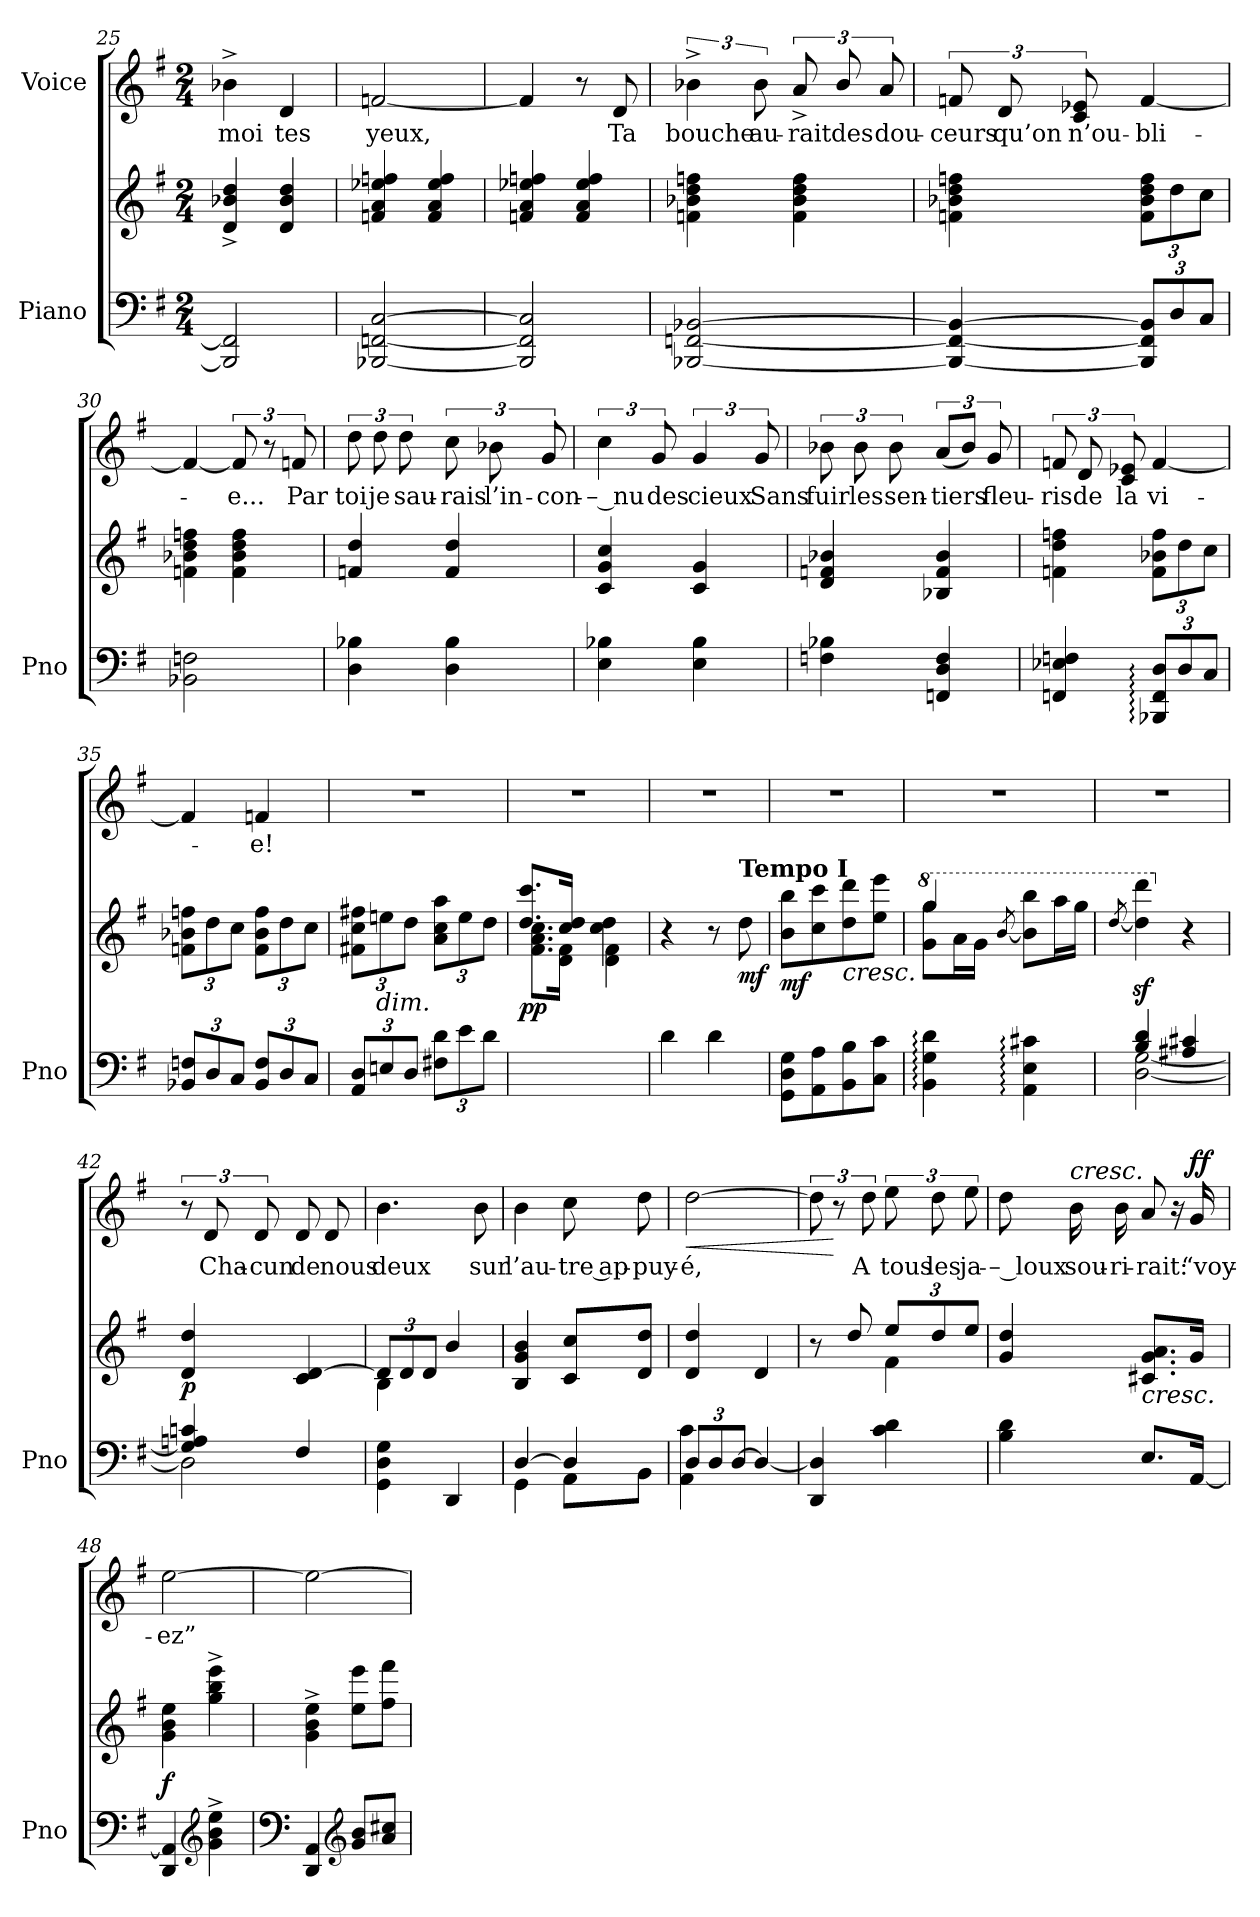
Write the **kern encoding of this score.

**kern	**kern	**dynam	**kern	**text	**dynam
*part2	*part2	*part2	*part1	*part1	*part1
*staff3	*staff2	*staff2/3	*staff1	*staff1	*staff1
*I"Piano	*	*	*I"Voice	*	*
*I'Pno	*	*	*	*	*
*clefF4	*clefG2	*	*clefG2	*	*
*k[f#]	*k[f#]	*	*k[f#]	*	*
*M2/4	*M2/4	*	*M2/4	*	*
=25	=25	=25	=25	=25	=25
!	!	!	!	!LO:LY:b	!
2BBB-/] 2FF/]	4d/^ 4b-X/^ 4dd/^	.	4b-X^\	moi	.
!	!	!	!	!LO:LY:b	!
.	4d/ 4b-/ 4dd/	.	4d/	tes	.
=26	=26	=26	=26	=26	=26
!	!	!	!	!LO:LY:b	!
[2BBB-X/ [2FFn/ [2C/	4fn/ 4a/ 4ee-X/ 4ffn/	.	[2fn/	yeux,	.
.	4f/ 4a/ 4ee-/ 4ff/	.	.	.	.
=27	=27	=27	=27	=27	=27
2BBB-/] 2FF/] 2C/]	4fn/ 4a/ 4ee-X/ 4ffn/	.	4f/]	.	.
.	4f/ 4a/ 4ee-/ 4ff/	.	8r	.	.
!	!	!	!	!LO:LY:b	!
.	.	.	8d/	Ta	.
!!LO:PB:g=z
=28	=28	=28	=28	=28	=28
!	!	!	!	!LO:LY:b	!
[2BBB-X/ [2FFn/ [2BB-X/	4fn\ 4b-X\ 4dd\ 4ffn\	.	6b-X^\	bouche	.
!	!	!	!	!LO:LY:b	!
.	.	.	12b-\	au-	.
!	!	!	!	!LO:LY:b	!
.	4f\ 4b-\ 4dd\ 4ff\	.	12a^/	-rait	.
!	!	!	!	!LO:LY:b	!
.	.	.	12b-/	des	.
!	!	!	!	!LO:LY:b	!
.	.	.	12a/	dou-	.
=29	=29	=29	=29	=29	=29
!	!	!	!	!LO:LY:b	!
4BBB-/_ 4FF/_ 4BB-/_	4fn\ 4b-X\ 4dd\ 4ffn\	.	12fn/	-ceurs	.
!	!	!	!	!LO:LY:b	!
.	.	.	12d/	qu’on	.
!	!	!	!	!LO:LY:b	!
.	.	.	12c/ 12e-X/	n’ou-	.
*Xbrackettup	*Xbrackettup	*	*	*	*
!	!	!	!	!LO:LY:b	!
12BBB-/] 12FF/] 12BB-/]L	12f\ 12b-\ 12dd\ 12ff\L	.	[4f/	-bli-	.
12D/	12dd\	.	.	.	.
12C/J	12cc\J	.	.	.	.
=30	=30	=30	=30	=30	=30
2BB-X\ 2Fn\	4fn\ 4b-X\ 4dd\ 4ffn\	.	4f/_	.	.
!	!	!	!	!LO:LY:b	!
.	4f\ 4b-\ 4dd\ 4ff\	.	12f/]	-e...	.
.	.	.	12r	.	.
!	!	!	!	!LO:LY:b	!
.	.	.	12fn/	Par	.
=31	=31	=31	=31	=31	=31
!	!	!	!	!LO:LY:b	!
4D\ 4B-X\	4fn/ 4dd/	.	12dd\	toi	.
!	!	!	!	!LO:LY:b	!
.	.	.	12dd\	je	.
!	!	!	!	!LO:LY:b	!
.	.	.	12dd\	sau-	.
!	!	!	!	!LO:LY:b	!
4D\ 4B-\	4f/ 4dd/	.	12cc\	-rais	.
!	!	!	!	!LO:LY:b	!
.	.	.	12b-X\	l’in-	.
!	!	!	!	!LO:LY:b	!
.	.	.	12g/	-con-	.
!!LO:LB:g=z
=32	=32	=32	=32	=32	=32
!	!	!	!	!LO:LY:b	!
4E\ 4B-X\	4c/ 4g/ 4cc/	.	6cc\	-– nu	.
!	!	!	!	!LO:LY:b	!
.	.	.	12g/	des	.
!	!	!	!	!LO:LY:b	!
4E\ 4B-\	4c/ 4g/	.	6g/	cieux	.
!	!	!	!	!LO:LY:b	!
.	.	.	12g/	Sans	.
=33	=33	=33	=33	=33	=33
!	!	!	!	!LO:LY:b	!
4Fn\ 4B-X\	4d/ 4fn/ 4b-X/	.	12b-X\	fuir	.
!	!	!	!	!LO:LY:b	!
.	.	.	12b-\	les	.
!	!	!	!	!LO:LY:b	!
.	.	.	12b-\	sen-	.
!	!	!	!	!LO:LY:b	!
4FFn/ 4D/ 4F/	4B-X/ 4f/ 4b-/	.	(<12a/L	-tiers	.
.	.	.	12b-/J)	.	.
!	!	!	!	!LO:LY:b	!
.	.	.	12g/	fleu-	.
=34	=34	=34	=34	=34	=34
!	!	!	!	!LO:LY:b	!
4FFn/ 4E-X/ 4Fn/	4fn\ 4dd\ 4ffn\	.	12fn/	-ris	.
!	!	!	!	!LO:LY:b	!
.	.	.	12d/	de	.
!	!	!	!	!LO:LY:b	!
.	.	.	12c/ 12e-X/	la	.
!	!	!	!	!LO:LY:b	!
12BBB-X/: 12FF/: 12D/:L	12f\ 12b-X\ 12ff\L	.	[4f/	vi-	.
12D/	12dd\	.	.	.	.
12C/J	12cc\J	.	.	.	.
!!LO:LB:g=z
=35	=35	=35	=35	=35	=35
12BB-X/ 12Fn/L	12fn\ 12b-X\ 12ffn\L	.	4f/]	.	.
12D/	12dd\	.	.	.	.
12C/J	12cc\J	.	.	.	.
!	!	!	!	!LO:LY:b	!
12BB-/ 12F/L	12f\ 12b-\ 12ff\L	.	4fn/	-e!	.
12D/	12dd\	.	.	.	.
12C/J	12cc\J	.	.	.	.
=36	=36	=36	=36	=36	=36
12AA/ 12D/L	12f#X\ 12cc\ 12ff#X\L	.	2r	.	.
!	!LO:TX:b:i:t=dim.	!	!	!	!
12En/	12een\	.	.	.	.
12D/J	12dd\J	.	.	.	.
12F#X\ 12d\L	12a\ 12cc\ 12aa\L	.	.	.	.
12e\	12ee\	.	.	.	.
12d\J	12dd\J	.	.	.	.
=37	=37	=37	=37	=37	=37
*	*^	*	*	*	*
!	!	!	!LO:DY:b	!	!	!
2ryy	8.dd/ 8.ccc/L	8.f#\ 8.a\ 8.cc\L	pp	2r	.	.
.	16cc/ 16dd/Jk	16d\ 16f#\Jk	.	.	.	.
.	4cc\ 4dd\	4d\ 4f#\	.	.	.	.
*	*v	*v	*	*	*	*
=38	=38	=38	=38	=38	=38
4d\	4r	.	2r	.	.
4d\	8r	.	.	.	.
!	!LO:TX:a:B:t=Tempo I	!	!	!	!
!	!	!LO:DY:b	!	!	!
.	8dd\	mf	.	.	.
!!LO:LB:g=z
=39	=39	=39	=39	=39	=39
!	!	!LO:DY:b	!	!	!
8GG\ 8D\ 8G\L	8b\ 8bb\L	mf	2r	.	.
8AA\ 8A\	8cc\ 8ccc\	.	.	.	.
!	!LO:TX:b:i:t=cresc.	!	!	!	!
8BB\ 8B\	8dd\ 8ddd\	.	.	.	.
8C\ 8c\J	8ee\ 8eee\J	.	.	.	.
=40	=40	=40	=40	=40	=40
*	*8va	*	*	*	*
*	*^	*	*	*	*
4BB\: 4G\: 4d\:	4ggg/	8gg\ 8ggg\L	.	2r	.	.
.	.	16aa\L	.	.	.	.
.	.	16gg\JJ	.	.	.	.
.	[8qbb/	.	.	.	.	.
4AA\: 4E\: 4c#X\:	8bb\] 8bbb\L	4ryy	.	.	.	.
.	16aaa\L	.	.	.	.	.
.	16ggg\JJ	.	.	.	.	.
*	*v	*v	*	*	*	*
=41	=41	=41	=41	=41	=41
.	[8qddd/	.	.	.	.
*^	*	*	*	*	*
4B/ 4d/	[2D\ [2G\	4ddd\]z< 4dddd\z<	.	2r	.	.
*	*	*X8va	*	*	*	*
4A#X/ 4c#X/	.	4r	.	.	.	.
=42	=42	=42	=42	=42	=42	=42
!	!	!	!LO:DY:b	!	!	!
4G/] 4An/ 4cn/	2D\]	4d/ 4dd/	p	12r	.	.
!	!	!	!	!	!LO:LY:b	!
.	.	.	.	12d/	Cha-	.
!	!	!	!	!	!LO:LY:b	!
.	.	.	.	12d/	-cun	.
!	!	!	!	!	!LO:LY:b	!
4F#/	.	4c/ [4d/	.	8d/	de	.
!	!	!	!	!	!LO:LY:b	!
.	.	.	.	8d/	nous	.
*v	*v	*	*	*	*	*
!!LO:PB:g=z
=43	=43	=43	=43	=43	=43
*	*^	*	*	*	*
!	!	!	!	!	!LO:LY:b	!
4GG\ 4D\ 4G\	12d/L]	4B\	.	4.b\	deux	.
.	12d/	.	.	.	.	.
.	12d/J	.	.	.	.	.
4DD/	4b/	4ryy	.	.	.	.
!	!	!	!	!	!LO:LY:b	!
.	.	.	.	8b\	sur	.
*	*v	*v	*	*	*	*
=44	=44	=44	=44	=44	=44
*^	*	*	*	*	*
!	!	!	!	!	!LO:LY:b	!
[4D/	4GG\	4B/ 4g/ 4b/	.	4b\	l’au-	.
!	!	!	!	!	!LO:LY:b	!
4D/]	8AA\L	8c/ 8cc/L	.	8cc\	-tre ap-	.
!	!	!	!	!	!LO:LY:b	!
.	8BB\J	8d/ 8dd/J	.	8dd\	-puy-	.
=45	=45	=45	=45	=45	=45	=45
!	!	!	!	!	!LO:LY:b	!LO:HP:b
12D/L	4AA\ 4c\	4d/ 4dd/	.	[2dd\	-é,	<
12D/	.	.	.	.	.	.
[12D/J	.	.	.	.	.	.
4D/_	4ryy	4d/	.	.	.	.
*v	*v	*	*	*	*	*
=46	=46	=46	=46	=46	=46
*	*^	*	*	*	*
4DD/ 4D/]	8r	4ryy	.	12dd\]	.	.
.	.	.	.	12r	.	[
.	8dd/	.	.	.	.	.
!	!	!	!	!	!LO:LY:b	!
.	.	.	.	12dd\	A	.
!	!	!	!	!	!LO:LY:b	!
4c\ 4d\	12ee/L	4f#\	.	12ee\	tous	.
!	!	!	!	!	!LO:LY:b	!
.	12dd/	.	.	12dd\	les	.
!	!	!	!	!	!LO:LY:b	!
.	12ee/J	.	.	12ee\	ja-	.
*	*v	*v	*	*	*	*
!!LO:LB:g=z
=47	=47	=47	=47	=47	=47
!	!	!	!	!LO:LY:b	!
4B\ 4d\	4g/ 4dd/	.	8dd\	-– loux	.
!	!	!	!LO:TX:a:i:t=cresc.	!	!
!	!	!	!	!LO:LY:b	!
.	.	.	16b\	sou-	.
!	!	!	!	!LO:LY:b	!
.	.	.	16b\	-ri-	.
!	!LO:TX:b:i:t=cresc.	!	!	!	!
!	!	!	!	!LO:LY:b	!
8.E/L	8.c#X/ 8.g/ 8.a/L	.	8a/	-rait:	.
.	.	.	16r	.	.
!	!	!	!	!LO:LY:b	!LO:DY:a
[16AA/Jk	16g/Jk	.	16g/	“voy-	ff
=48	=48	=48	=48	=48	=48
!	!	!LO:DY:b	!	!LO:LY:b	!
4DD/ 4AA/]	4g\ 4b\ 4ee\	f	[2ee\	-ez”	.
*clefG2	*	*	*	*	*
4g\^ 4b\^ 4ee\^	4gg\^ 4bb\^ 4eee\^	.	.	.	.
=49	=49	=49	=49	=49	=49
*clefF4	*	*	*	*	*
4DD/ 4AA/	4g\^ 4b\^ 4ee\^	.	2ee\_	.	.
*clefG2	*	*	*	*	*
8g/ 8b/L	8ee\ 8eee\L	.	.	.	.
8a/ 8cc#X/J	8ff#\ 8fff#\J	.	.	.	.
=	=	=	=	=	=
*-	*-	*-	*-	*-	*-
